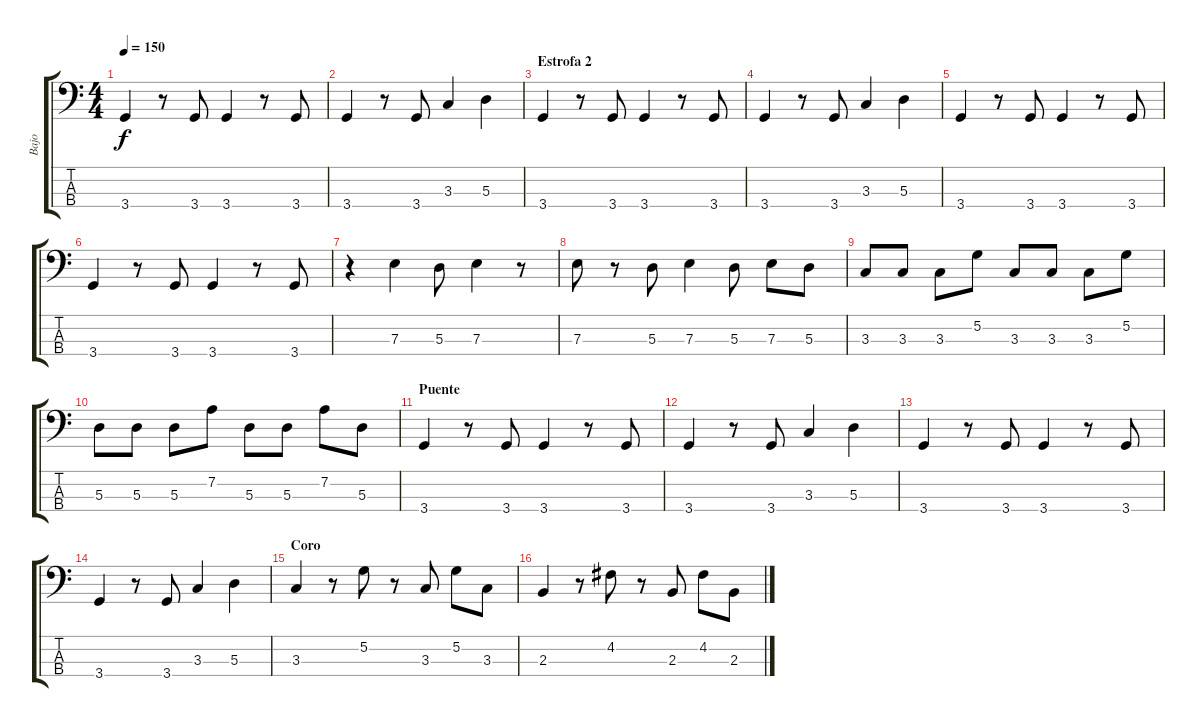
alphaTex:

\track ("Bajo" "Bajo") {instrument electricbassfinger}
\staff {score tabs}
\tuning (G2 D2 A1 E1) {hide}
\ts (4 4)
\tempo 150
\clef f4
\ks c
3.4.4{dy f} r.8 3.4.8 3.4.4 r.8 3.4.8 |
3.4.4 r.8 3.4.8 3.3.4 5.3.4 |
\section ("" "Estrofa 2")
3.4.4 r.8 3.4.8 3.4.4 r.8 3.4.8 |
3.4.4 r.8 3.4.8 3.3.4 5.3.4 |
3.4.4 r.8 3.4.8 3.4.4 r.8 3.4.8 |
3.4.4 r.8 3.4.8 3.4.4 r.8 3.4.8 |
r.4 7.3.4 5.3.8 7.3.4 r.8 |
7.3.8 r.8 5.3.8 7.3.4 5.3.8 7.3.8 5.3.8 |
3.3.8 3.3.8 3.3.8 5.2.8 3.3.8 3.3.8 3.3.8 5.2.8 |
5.3.8 5.3.8 5.3.8 7.2.8 5.3.8 5.3.8 7.2.8 5.3.8 |
\section ("" "Puente")
3.4.4 r.8 3.4.8 3.4.4 r.8 3.4.8 |
3.4.4 r.8 3.4.8 3.3.4 5.3.4 |
3.4.4 r.8 3.4.8 3.4.4 r.8 3.4.8 |
3.4.4 r.8 3.4.8 3.3.4 5.3.4 |
\section ("" "Coro")
3.3.4 r.8 5.2.8 r.8 3.3.8 5.2.8 3.3.8 |
2.3.4 r.8 4.2.8 r.8 2.3.8 4.2.8 2.3.8
